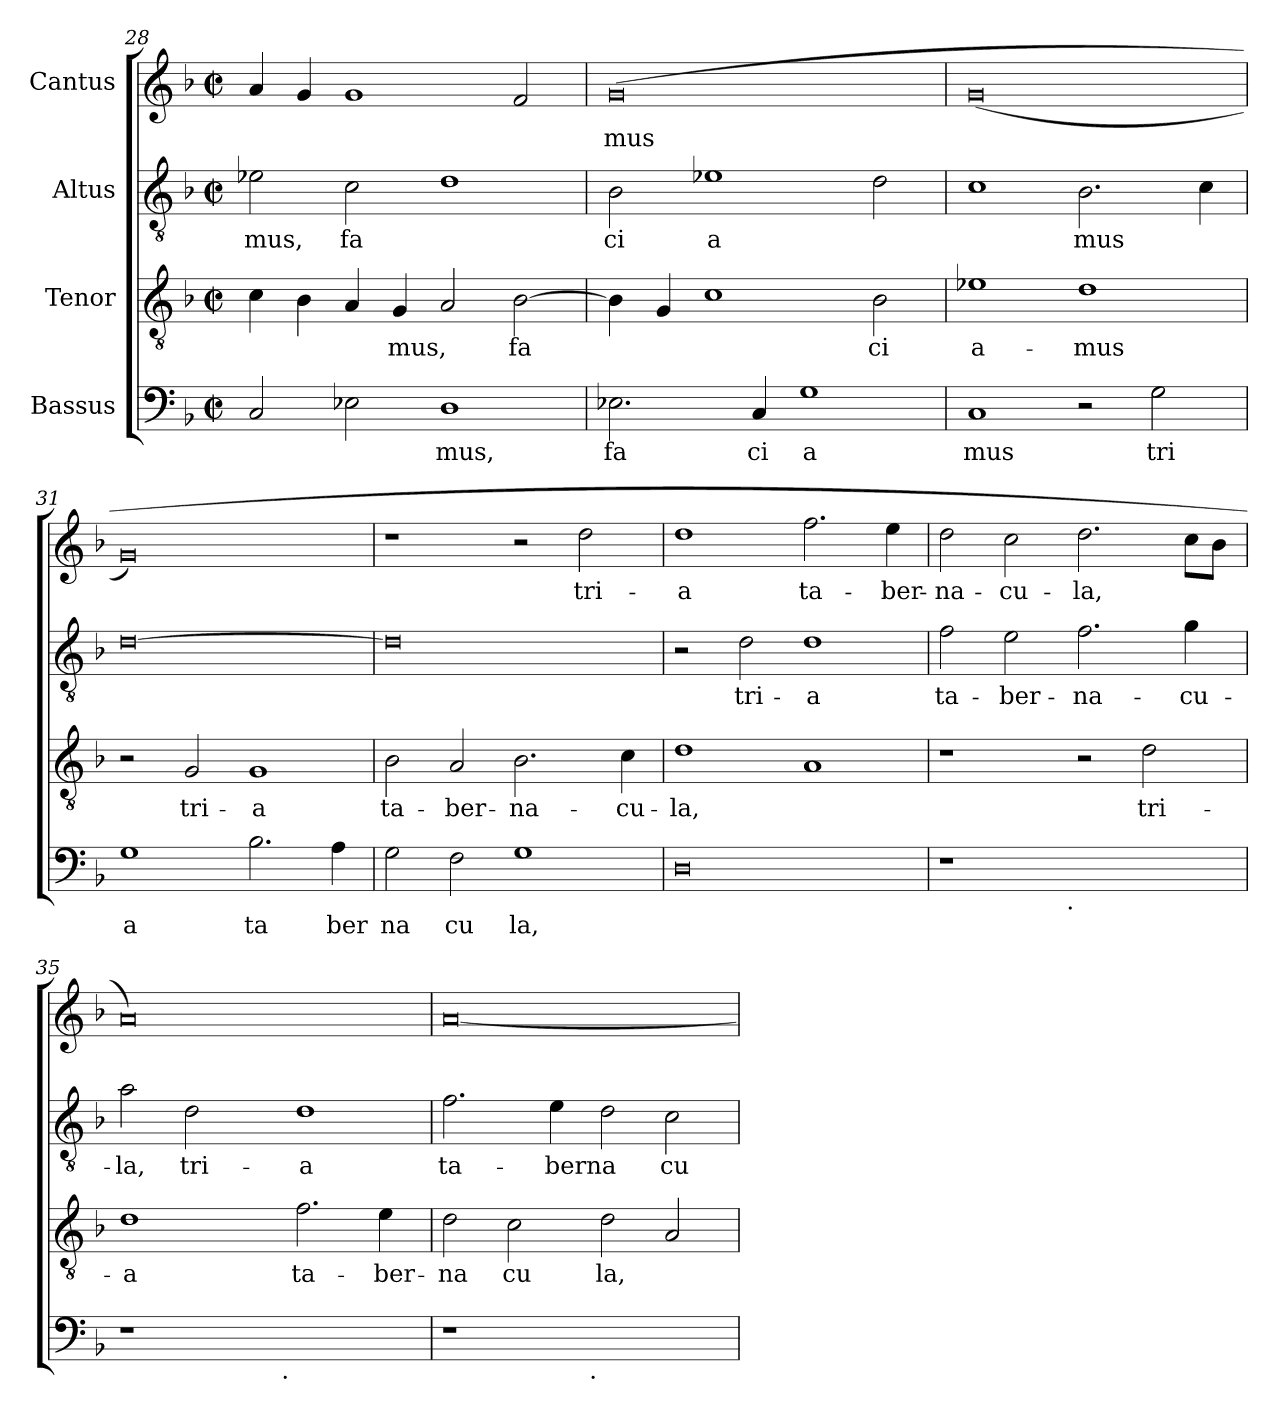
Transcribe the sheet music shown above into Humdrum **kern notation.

**kern	**text	**kern	**text	**kern	**text	**kern	**text
*part4	*part4	*part3	*part3	*part2	*part2	*part1	*part1
*staff4	*staff4	*staff3	*staff3	*staff2	*staff2	*staff1	*staff1
*I"Bassus	*	*I"Tenor	*	*I"Altus	*	*I"Cantus	*
*clefF4	*	*clefGv2	*	*clefGv2	*	*clefG2	*
*k[b-]	*	*k[b-]	*	*k[b-]	*	*k[b-]	*
*F:	*	*F:	*	*F:	*	*F:	*
*M2/2	*	*M2/2	*	*M2/2	*	*M2/2	*
*met(c|)	*	*met(c|)	*	*met(c|)	*	*met(c|)	*
=28	=28	=28	=28	=28	=28	=28	=28
!	!LO:LY:b:cj	!	!LO:LY:b	!	!LO:LY:b:cj	!	!LO:LY:b
2C/	.	4c\	.	2e-\	mus,	4a/	.
!	!	!	!LO:LY:b	!	!	!	!LO:LY:b
.	.	4B-\	.	.	.	4g/	.
!	!LO:LY:b:cj	!	!LO:LY:b	!	!LO:LY:b:cj	!	!LO:LY:b
2E-\	.	4A/	.	2c\	fa	1g	.
!	!	!	!LO:LY:b	!	!	!	!
.	.	4G/	mus,	.	.	.	.
!	!LO:LY:b:cj	!	!LO:LY:b	!	!LO:LY:b:cj	!	!
1D	mus,	2A/	.	1d	.	.	.
!	!	!	!LO:LY:b	!	!	!	!LO:LY:b
.	.	[>2B-\	fa	.	.	2f/	.
=29	=29	=29	=29	=29	=29	=29	=29
!	!LO:LY:b:cj	!	!LO:LY:b	!	!LO:LY:b:cj	!	!LO:LY:b
2.E-X\	fa	4B-\]	.	2B-\	ci	(<0g	mus
!	!	!	!LO:LY:b	!	!	!	!
.	.	4G/	.	.	.	.	.
!	!	!	!LO:LY:b	!	!LO:LY:b:cj	!	!
.	.	1c	.	1e-X	a	.	.
!	!LO:LY:b:cj	!	!	!	!	!	!
4C/	ci	.	.	.	.	.	.
!	!LO:LY:b:cj	!	!	!	!	!	!
1G	a	.	.	.	.	.	.
!	!	!	!LO:LY:b	!	!LO:LY:b:cj	!	!
.	.	2B-\	ci	2d\	.	.	.
!!LO:PB:g=z
=30	=30	=30	=30	=30	=30	=30	=30
!	!LO:LY:b:cj	!	!LO:LY:b	!	!LO:LY:b:cj	!	!LO:LY:b
1C	mus	1e-	a-	1c	.	(<0g	.
!	!	!	!LO:LY:b	!	!LO:LY:b:cj	!	!
2r	.	1d	-mus	2.B-\	mus	.	.
!	!LO:LY:b:cj	!	!	!	!	!	!
2G\	tri	.	.	.	.	.	.
!	!	!	!	!	!LO:LY:b:cj	!	!
.	.	.	.	4c\	.	.	.
=31	=31	=31	=31	=31	=31	=31	=31
!	!LO:LY:b:cj	!	!	!	!LO:LY:b:cj	!	!LO:LY:b
1G	a	2r	.	[>0d	.	0g)	.
!	!	!	!LO:LY:b	!	!	!	!
.	.	2G/	tri-	.	.	.	.
!	!LO:LY:b:cj	!	!LO:LY:b	!	!	!	!
2.B-\	ta	1G	-a	.	.	.	.
!	!LO:LY:b:cj	!	!	!	!	!	!
4A\	ber	.	.	.	.	.	.
=32	=32	=32	=32	=32	=32	=32	=32
!	!LO:LY:b:cj	!	!LO:LY:b	!	!LO:LY:b:cj	!	!
2G\	na	2B-\	ta-	0d]	.	1r	.
!	!LO:LY:b:cj	!	!LO:LY:b	!	!	!	!
2F\	cu	2A/	-ber-	.	.	.	.
!	!LO:LY:b:cj	!	!LO:LY:b	!	!	!	!
1G	la,	2.B-\	-na-	.	.	2r	.
!	!	!	!	!	!	!	!LO:LY:b
.	.	.	.	.	.	2dd\	tri-
!	!	!	!LO:LY:b	!	!	!	!
.	.	4c\	-cu-	.	.	.	.
=33	=33	=33	=33	=33	=33	=33	=33
!	!LO:LY:b:cj	!	!LO:LY:b	!	!	!	!LO:LY:b
0D	.	1d	-la,	2r	.	1dd	-a
!	!	!	!	!	!LO:LY:b:cj	!	!
.	.	.	.	2d\	tri-	.	.
!	!	!	!LO:LY:b	!	!LO:LY:b:cj	!	!LO:LY:b
.	.	1A	.	1d	-a	2.ff\	ta-
!	!	!	!	!	!	!	!LO:LY:b
.	.	.	.	.	.	4ee\	-ber-
=34	=34	=34	=34	=34	=34	=34	=34
!	!	!	!	!	!LO:LY:b:cj	!	!LO:LY:b
*^	*	*	*	*	*	*	*
1r	2ryy	.	1r	.	2f\	ta-	2dd\	-na-
!	!	!	!	!	!	!LO:LY:b:cj	!	!LO:LY:b
.	4...ryy	.	.	.	2e\	-ber-	2cc\	-cu-
!	!LO:TX:b:t=.	!	!	!	!	!	!	!
.	1ryy	.	.	.	.	.	.	.
!	!	!	!	!	!	!LO:LY:b:cj	!	!LO:LY:b
1ryy	.	.	2r	.	2.f\	-na-	2.dd\	-la,
!	!	!	!	!LO:LY:b	!	!	!	!
.	.	.	2d\	tri-	.	.	.	.
!	!	!	!	!	!	!LO:LY:b:cj	!	!LO:LY:b
.	.	.	.	.	4g\	-cu-	8cc\L	.
!	!	!	!	!	!	!	!	!LO:LY:b
.	.	.	.	.	.	.	8b-\J	.
.	32ryy	.	.	.	.	.	.	.
=35	=35	=35	=35	=35	=35	=35	=35	=35
!	!	!	!	!LO:LY:b	!	!LO:LY:b:cj	!	!LO:LY:b
1r	2ryy	.	1d	-a	2a\	-la,	0a)	.
!	!	!	!	!	!	!LO:LY:b:cj	!	!
.	4ryy	.	.	.	2d\	tri-	.	.
.	8ryy	.	.	.	.	.	.	.
.	16ryy	.	.	.	.	.	.	.
.	64ryy	.	.	.	.	.	.	.
!	!LO:TX:b:t=.	!	!	!	!	!	!	!
.	1ryy	.	.	.	.	.	.	.
!	!	!	!	!LO:LY:b	!	!LO:LY:b:cj	!	!
1ryy	.	.	2.f\	ta-	1d	-a	.	.
!	!	!	!	!LO:LY:b	!	!	!	!
.	.	.	4e\	-ber-	.	.	.	.
.	32.ryy	.	.	.	.	.	.	.
!!LO:PB:g=z
=36	=36	=36	=36	=36	=36	=36	=36	=36
!	!	!	!	!LO:LY:b	!	!LO:LY:b:cj	!	!LO:LY:b
1r	2ryy	.	2d\	-na	2.f\	ta-	[<0a	.
!	!	!	!	!LO:LY:b	!	!	!	!
.	4...ryy	.	2c\	cu	.	.	.	.
!	!	!	!	!	!	!LO:LY:b:cj	!	!
.	.	.	.	.	4e\	-berna-	.	.
!	!LO:TX:b:t=.	!	!	!	!	!	!	!
.	1ryy	.	.	.	.	.	.	.
!	!	!	!	!LO:LY:b	!	!LO:LY:b:cj	!	!
1ryy	.	.	2d\	la,	2d\	--	.	.
!	!	!	!	!LO:LY:b	!	!LO:LY:b:cj	!	!
.	.	.	2A/	.	2c\	-cu-	.	.
.	32ryy	.	.	.	.	.	.	.
*v	*v	*	*	*	*	*	*	*
=	=	=	=	=	=	=	=
*-	*-	*-	*-	*-	*-	*-	*-
